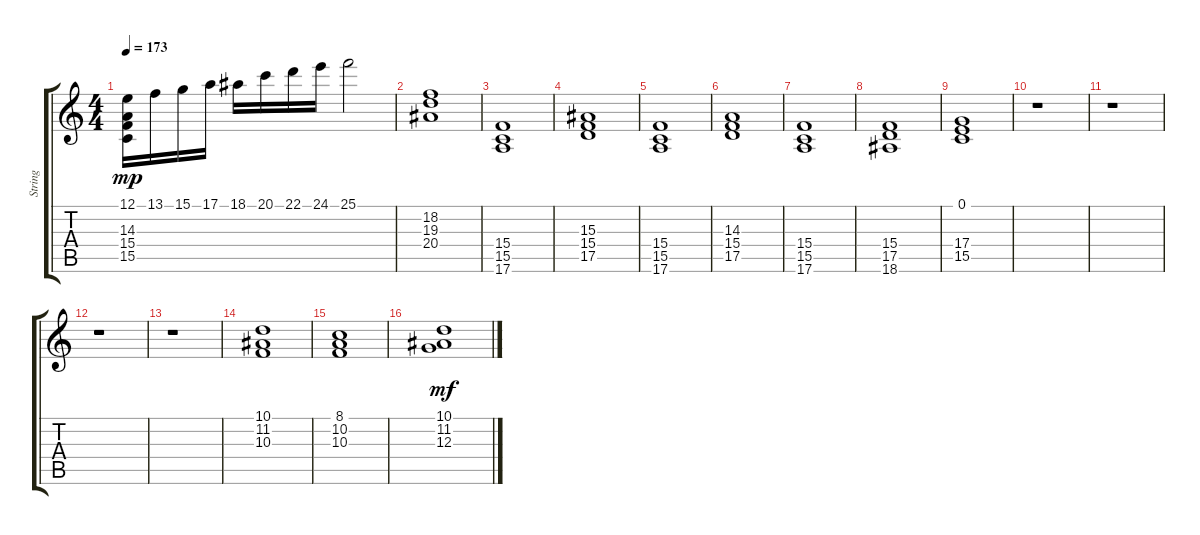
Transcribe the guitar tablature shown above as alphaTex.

\track ("String" "String") {instrument stringensemble1}
\staff {score tabs}
\tuning (E4 B3 G3 D3 A2 E2) {hide}
\ts (4 4)
\tempo 173
\clef g2
\ks c
(12.1 14.3 15.4 15.5).16{dy mp} 13.1.16 15.1.16 17.1.16 18.1.16 20.1.16 22.1.16 24.1.16 25.1.2 |
(18.2 19.3 20.4).1 |
(15.4 15.5 17.6).1 |
(15.3 15.4 17.5).1 |
(15.4 15.5 17.6).1 |
(14.3 15.4 17.5).1 |
(15.4 15.5 17.6).1 |
(15.4 17.5 18.6).1 |
(0.1 17.4 15.5).1 |
r.1 |
r.1 |
r.1 |
r.1 |
(10.1 11.2 10.3).1 |
(8.1 10.2 10.3).1 |
(10.1 11.2 12.3).1{dy mf}
